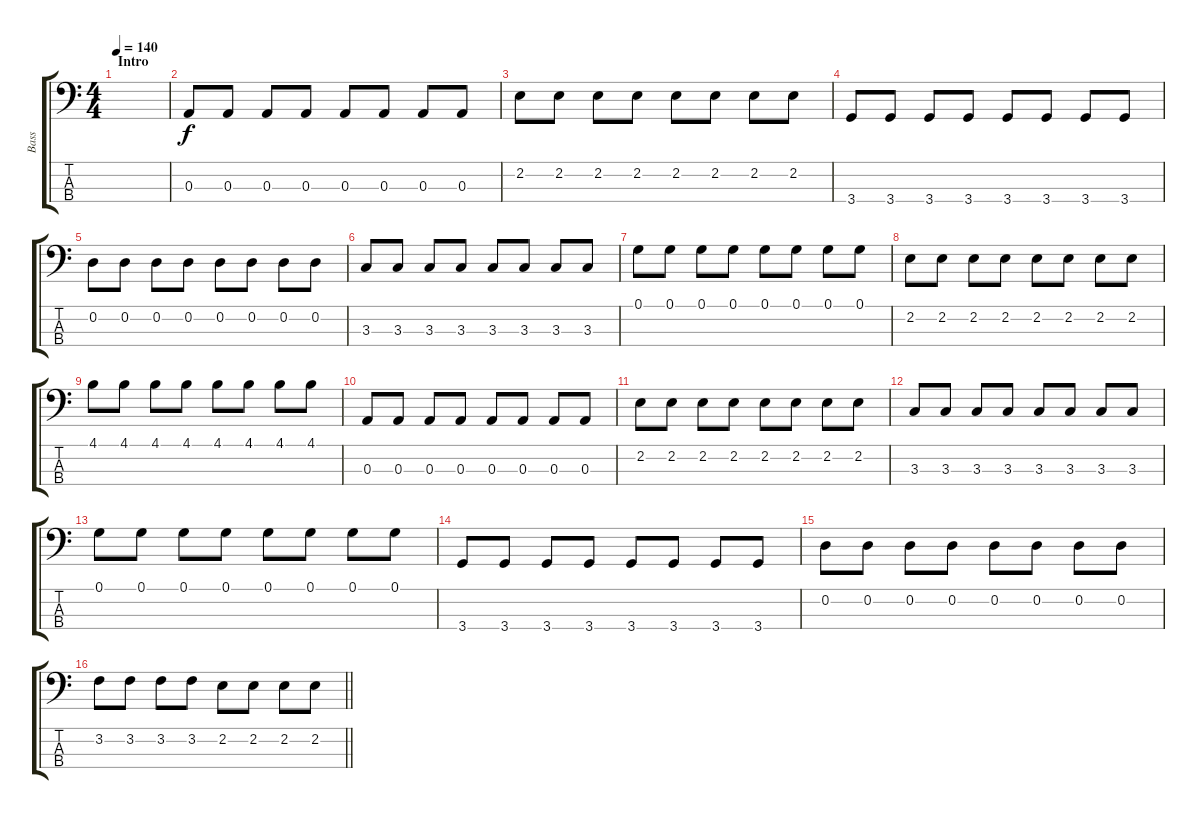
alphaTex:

\track ("Bass" "Bass") {instrument electricbassfinger}
\staff {score tabs}
\tuning (G2 D2 A1 E1) {hide}
\ts (4 4)
\section ("" "Intro")
\tempo 140
\clef f4
\ks c
|
0.3.8 0.3.8 0.3.8 0.3.8 0.3.8 0.3.8 0.3.8 0.3.8 |
2.2.8 2.2.8 2.2.8 2.2.8 2.2.8 2.2.8 2.2.8 2.2.8 |
3.4.8 3.4.8 3.4.8 3.4.8 3.4.8 3.4.8 3.4.8 3.4.8 |
0.2.8 0.2.8 0.2.8 0.2.8 0.2.8 0.2.8 0.2.8 0.2.8 |
3.3.8 3.3.8 3.3.8 3.3.8 3.3.8 3.3.8 3.3.8 3.3.8 |
0.1.8 0.1.8 0.1.8 0.1.8 0.1.8 0.1.8 0.1.8 0.1.8 |
2.2.8 2.2.8 2.2.8 2.2.8 2.2.8 2.2.8 2.2.8 2.2.8 |
4.1.8 4.1.8 4.1.8 4.1.8 4.1.8 4.1.8 4.1.8 4.1.8 |
0.3.8 0.3.8 0.3.8 0.3.8 0.3.8 0.3.8 0.3.8 0.3.8 |
2.2.8 2.2.8 2.2.8 2.2.8 2.2.8 2.2.8 2.2.8 2.2.8 |
3.3.8 3.3.8 3.3.8 3.3.8 3.3.8 3.3.8 3.3.8 3.3.8 |
0.1.8 0.1.8 0.1.8 0.1.8 0.1.8 0.1.8 0.1.8 0.1.8 |
3.4.8 3.4.8 3.4.8 3.4.8 3.4.8 3.4.8 3.4.8 3.4.8 |
0.2.8 0.2.8 0.2.8 0.2.8 0.2.8 0.2.8 0.2.8 0.2.8 |
\barLineRight lightlight
3.2.8 3.2.8 3.2.8 3.2.8 2.2.8 2.2.8 2.2.8 2.2.8
